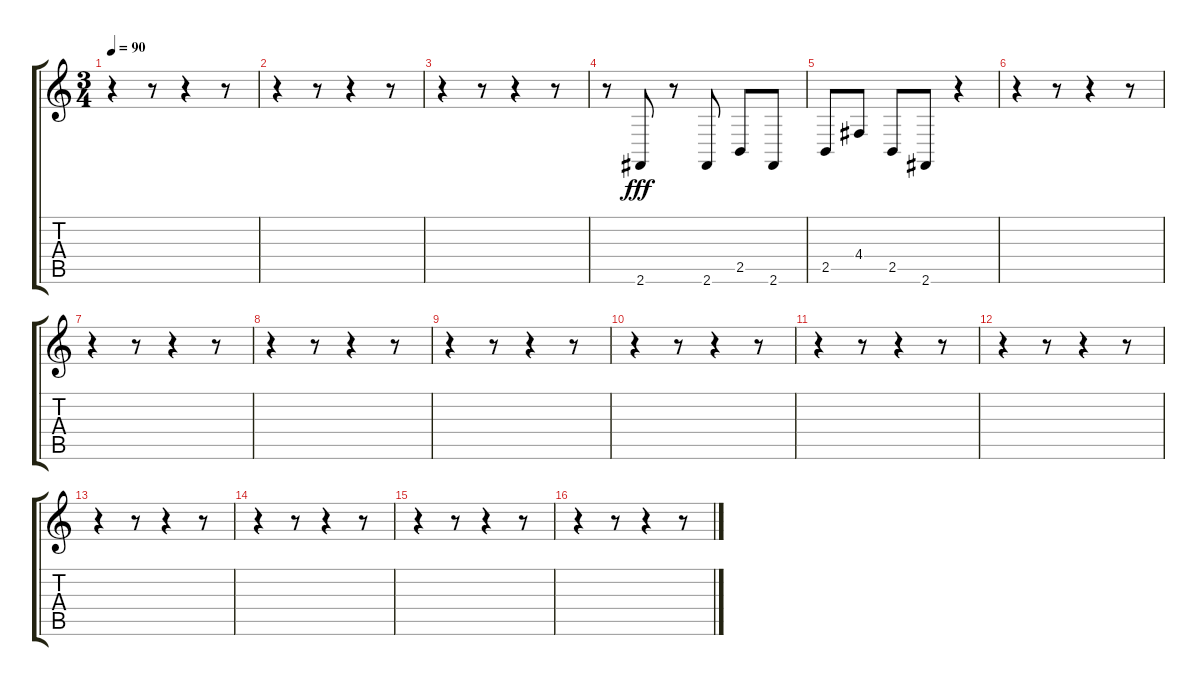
\track "" {instrument tuba}
\staff {score tabs}
\tuning (E4 B3 G3 D3 A2 E2) {hide}
\ts (3 4)
\tempo 90
\clef g2
\ks c
r.4{dy fff} r.8 r.4 r.8 |
r.4 r.8 r.4 r.8 |
r.4 r.8 r.4 r.8 |
r.8 2.6.8 r.8 2.6.8 2.5.8 2.6.8 |
2.5.8 4.4.8 2.5.8 2.6.8 r.4 |
r.4 r.8 r.4 r.8 |
r.4 r.8 r.4 r.8 |
r.4 r.8 r.4 r.8 |
r.4 r.8 r.4 r.8 |
r.4 r.8 r.4 r.8 |
r.4 r.8 r.4 r.8 |
r.4 r.8 r.4 r.8 |
r.4 r.8 r.4 r.8 |
r.4 r.8 r.4 r.8 |
r.4 r.8 r.4 r.8 |
r.4 r.8 r.4 r.8
